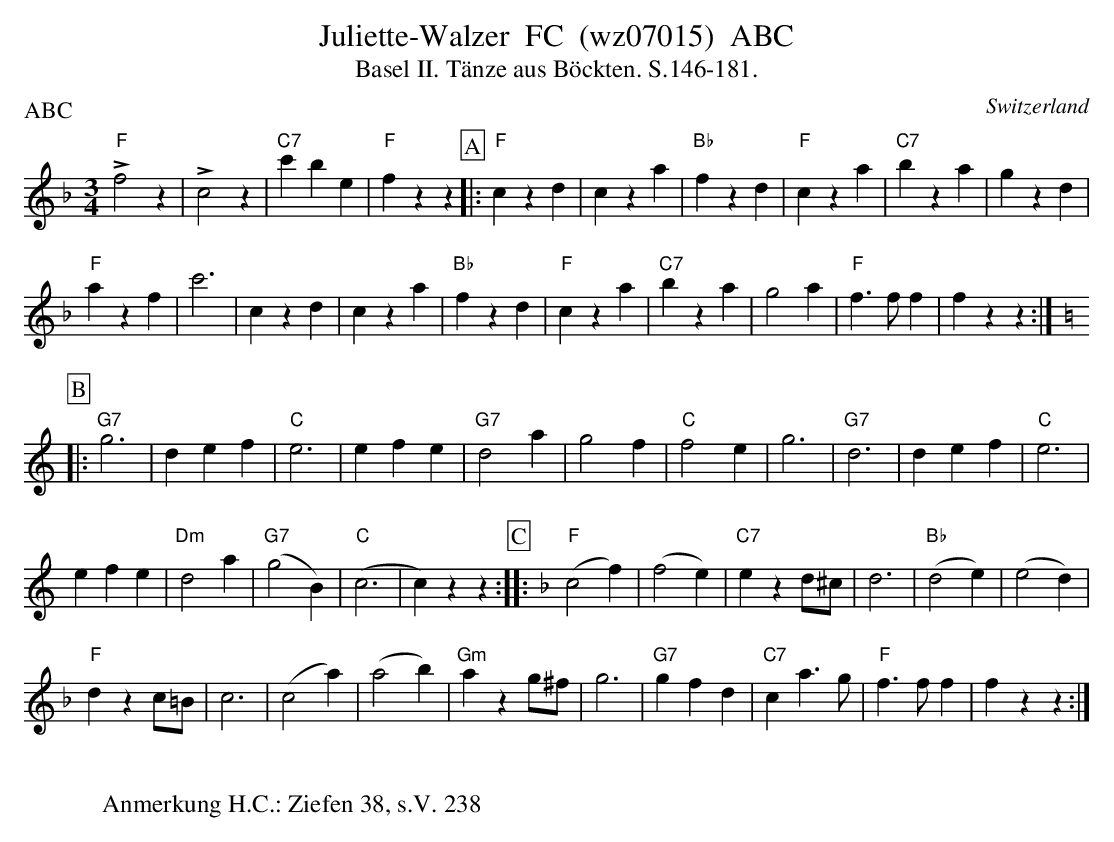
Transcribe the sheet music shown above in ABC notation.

X:1
T:Juliette-Walzer  FC  (wz07015)  ABC
T: Basel II. Tänze aus Böckten. S.146-181.
P:ABC
M:3/4
L:1/4
O:Switzerland
K:F major
 "F"!>!f2z | !>!c2z | "C7"c'be | "F"fzz [P:A] |: "F"czd | cza | "Bb"fzd | "F"cza | "C7"bza | gzd |
"F"azf | c'3 | czd | cza | "Bb"fzd | "F"cza | "C7"bza | g2a | "F"f>ff | fzz :| [K:C]
[P:B] |: "G7"g3 | def | "C"e3 | efe | "G7"d2a | g2f | "C"f2e | g3 | "G7"d3 | def | "C"e3 |
efe | "Dm"d2a | ("G7"g2B) | ("C"c3 | c)zz [P:C] [K:F] :: ("F"c2f) | (f2e) | "C7"ezd/^c/ | d3 | ("Bb"d2e) | (e2d) |
"F"dzc/=B/ | c3 | (c2a) | (a2b) | "Gm"azg/^f/ | g3 | "G7"gfd | "C7"ca>g | "F"f>ff | fzz :|
W:
W:Anmerkung H.C.: Ziefen 38, s.V. 238
